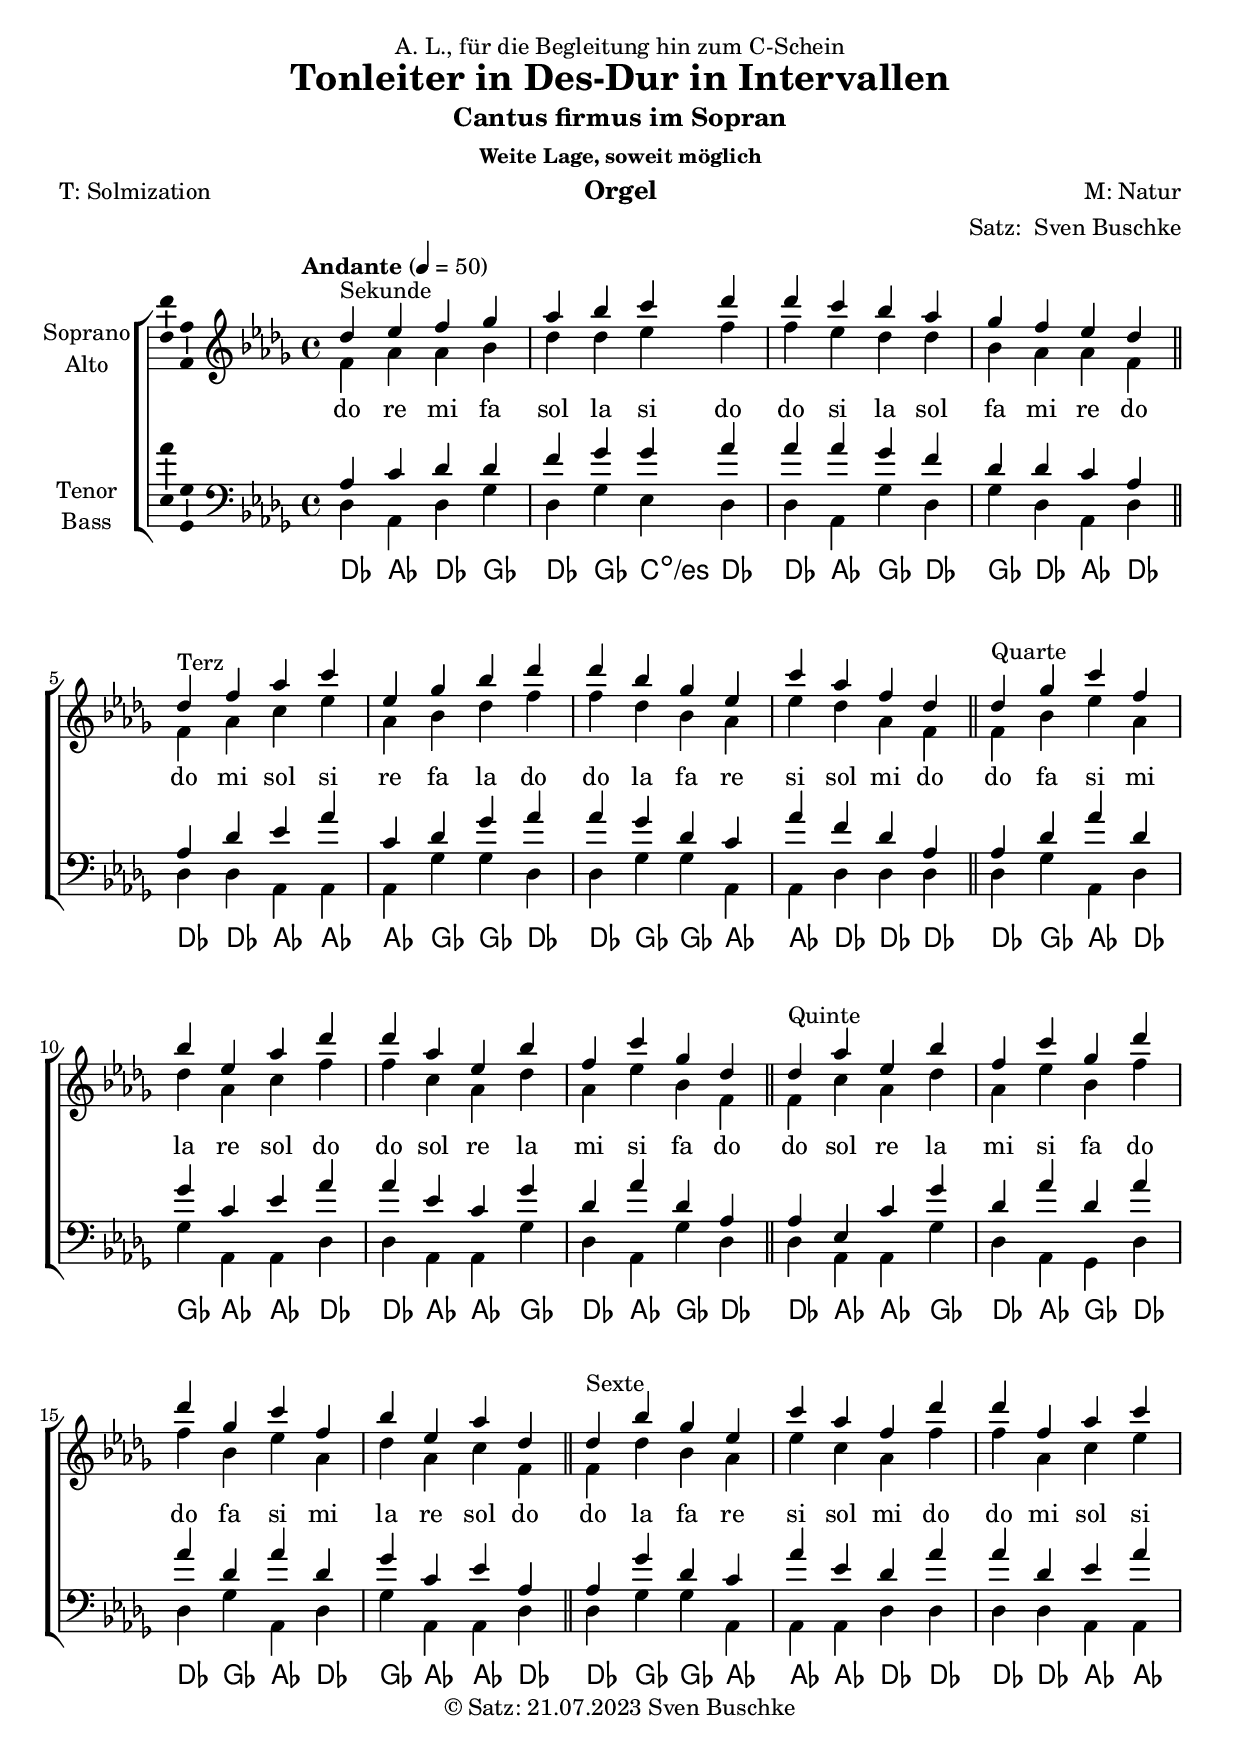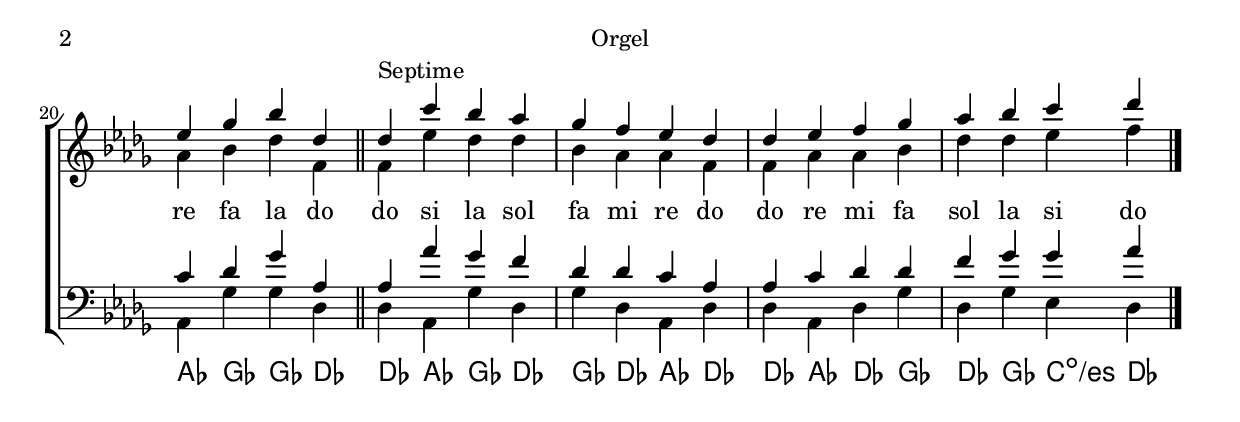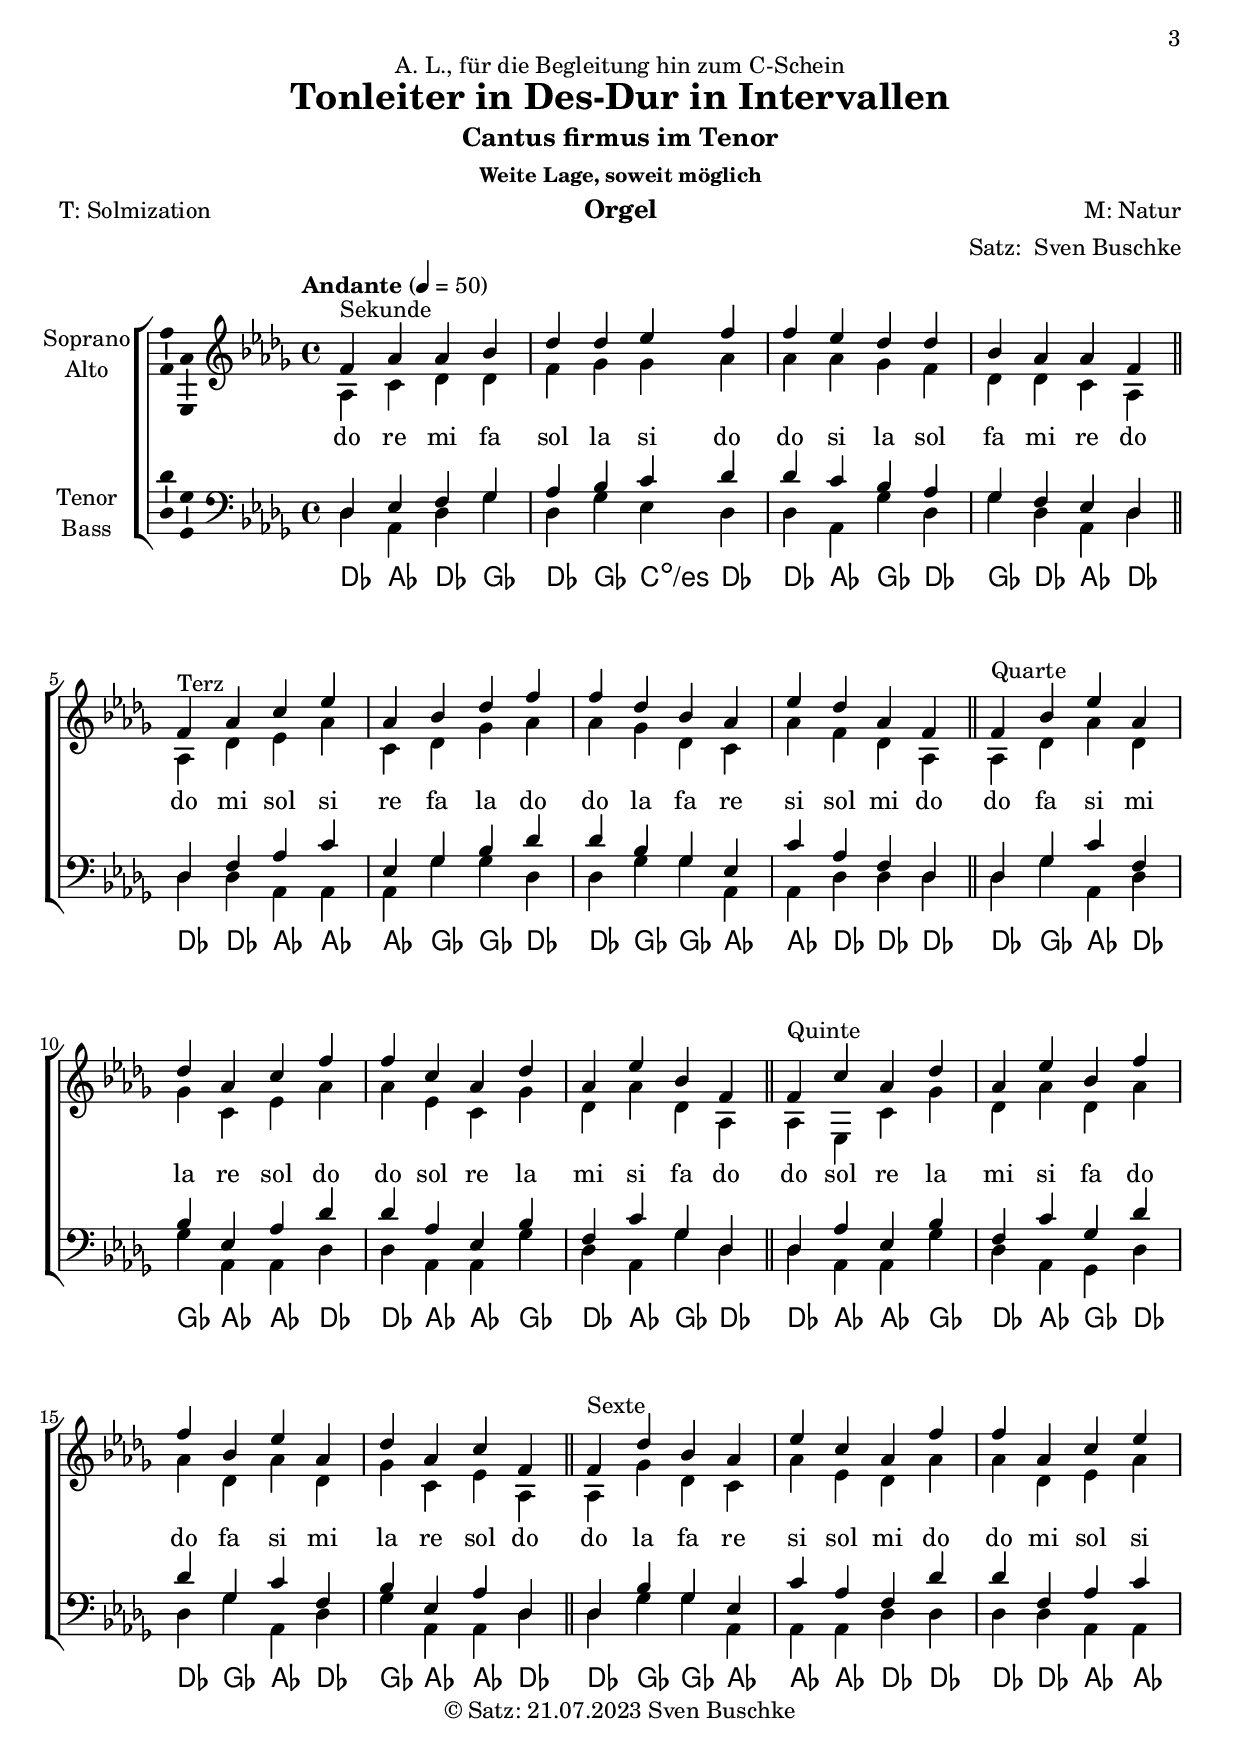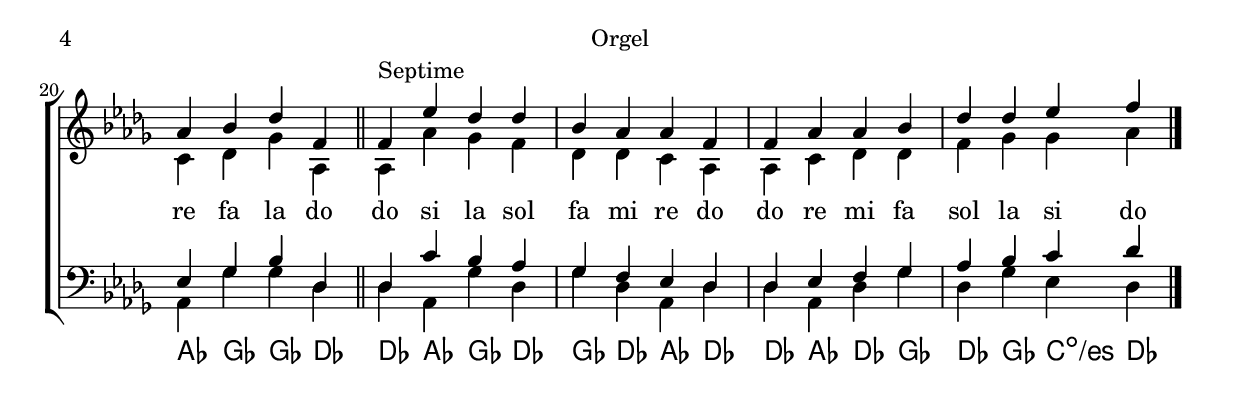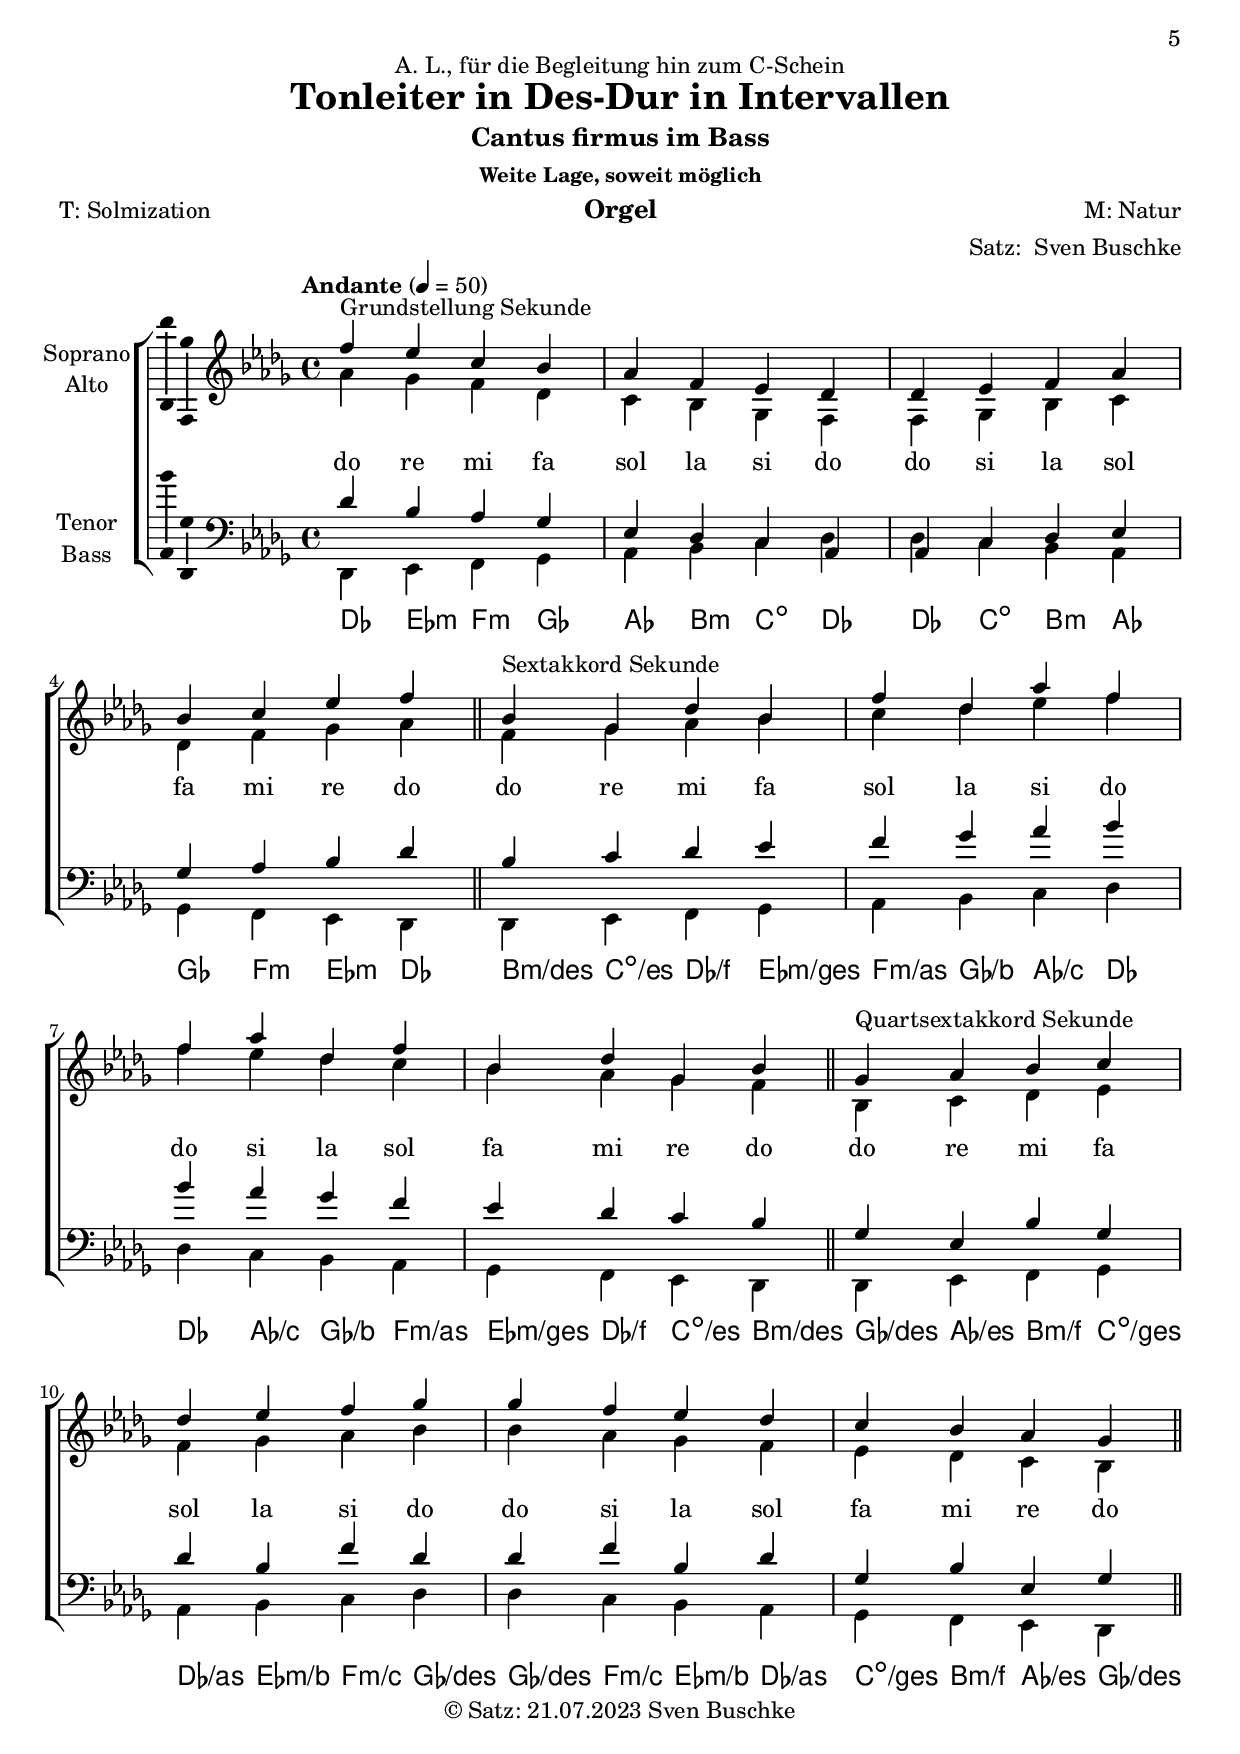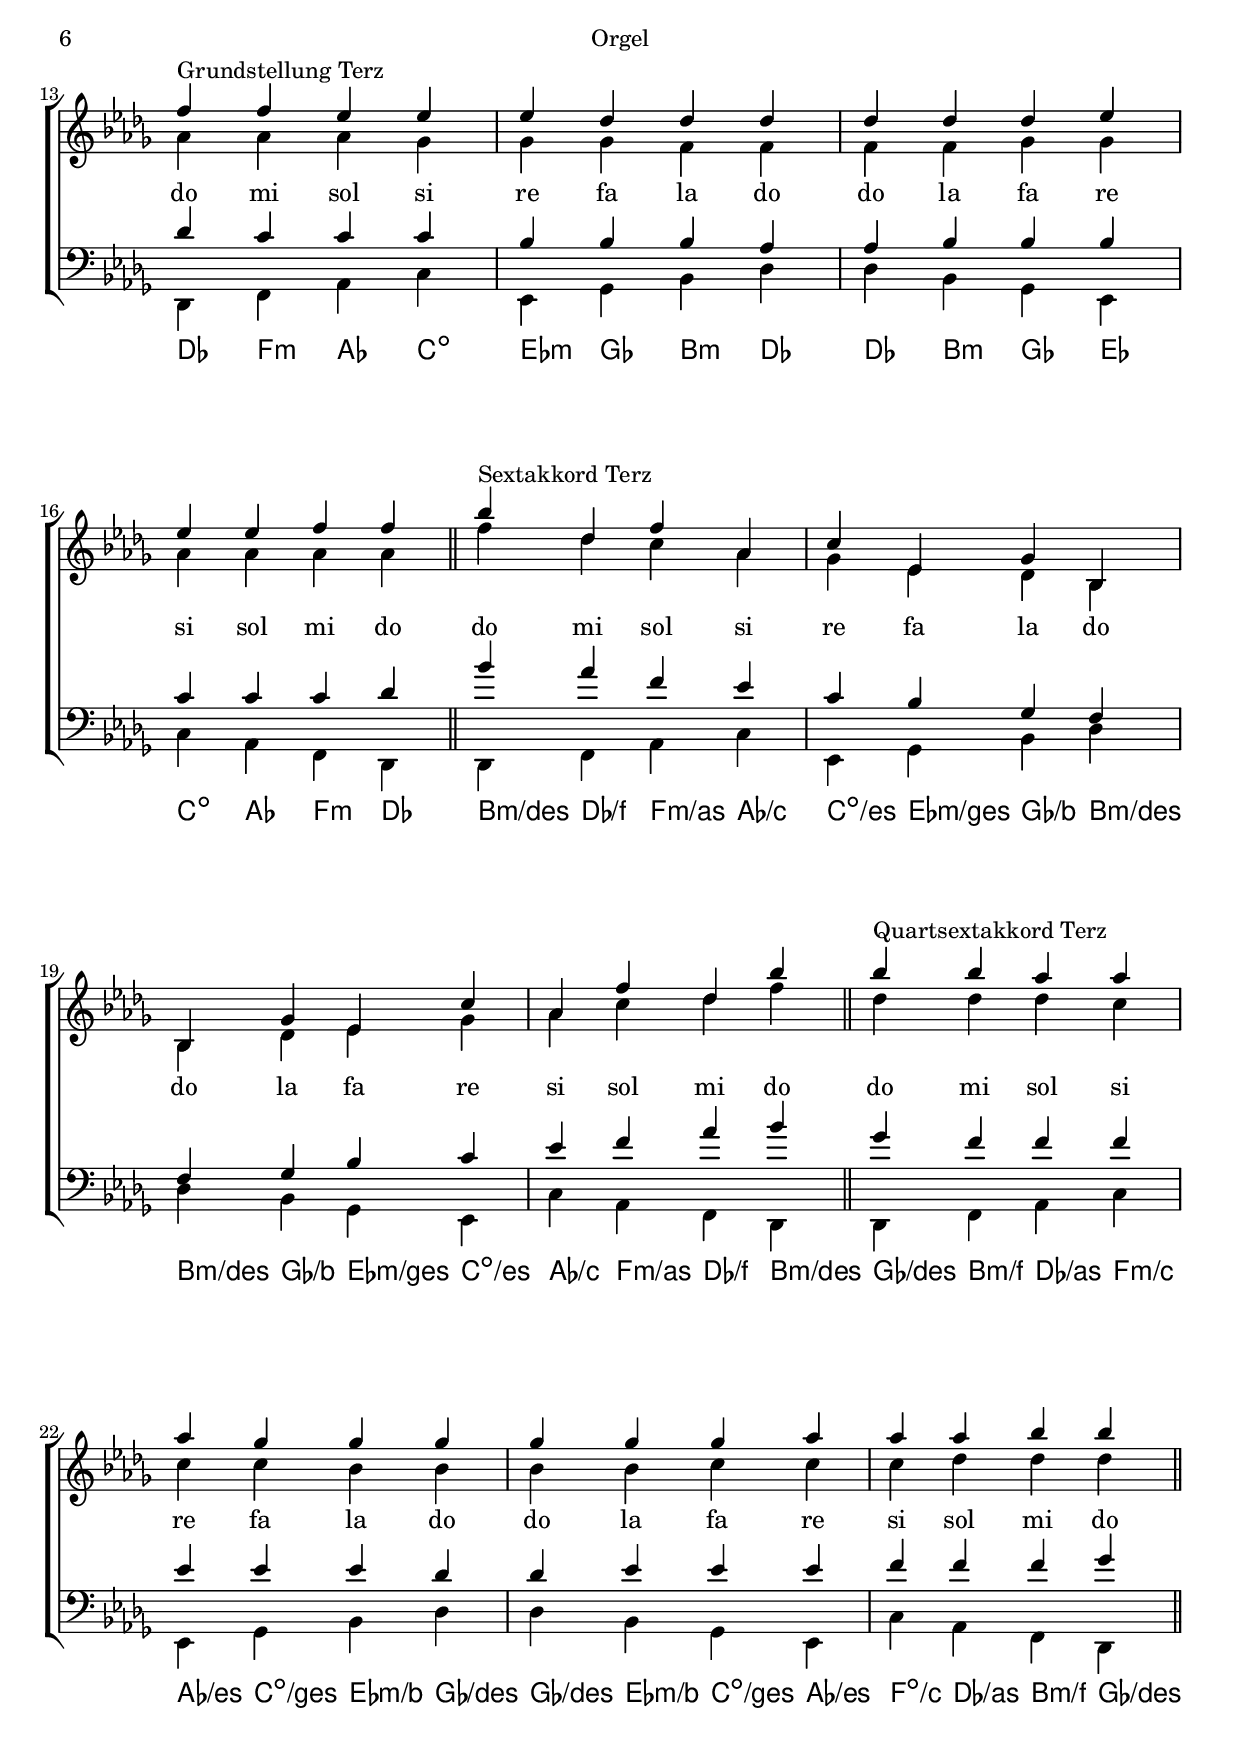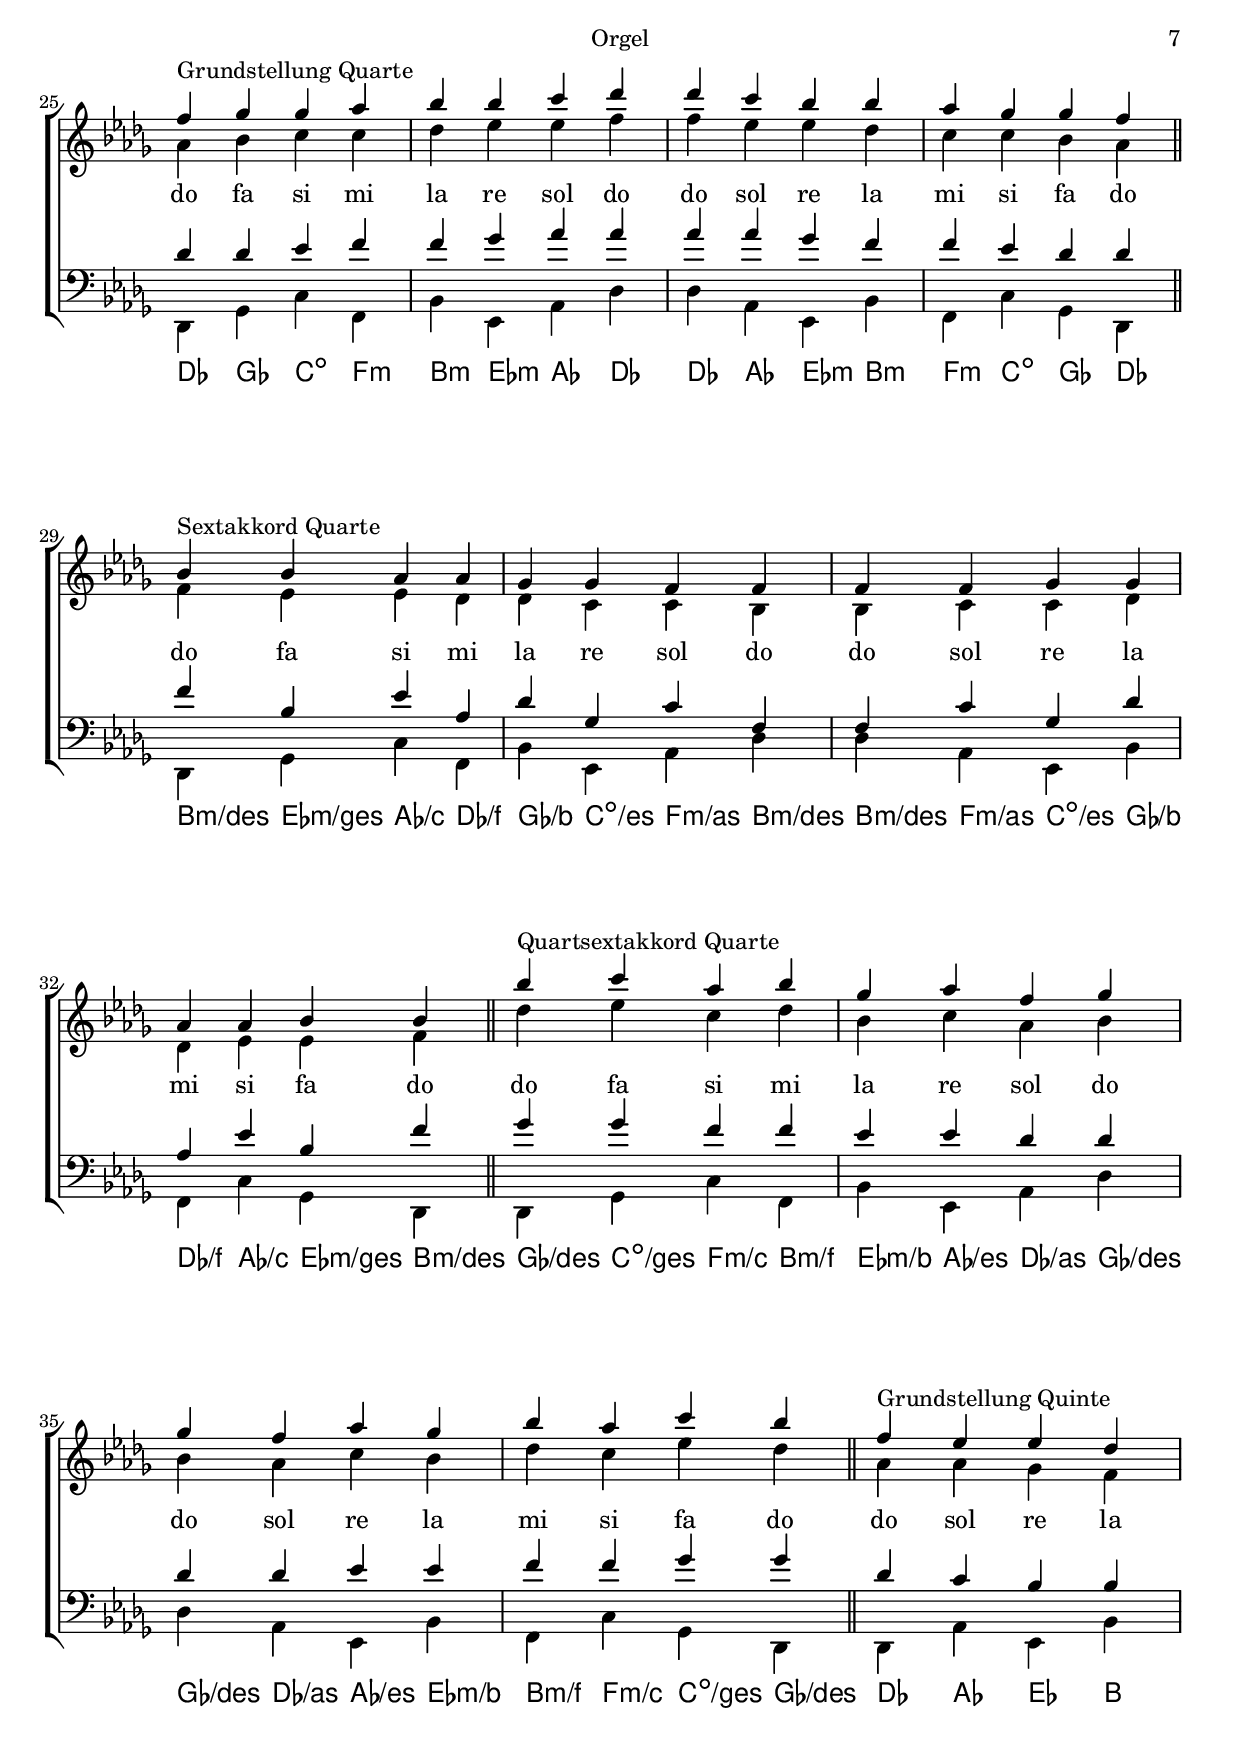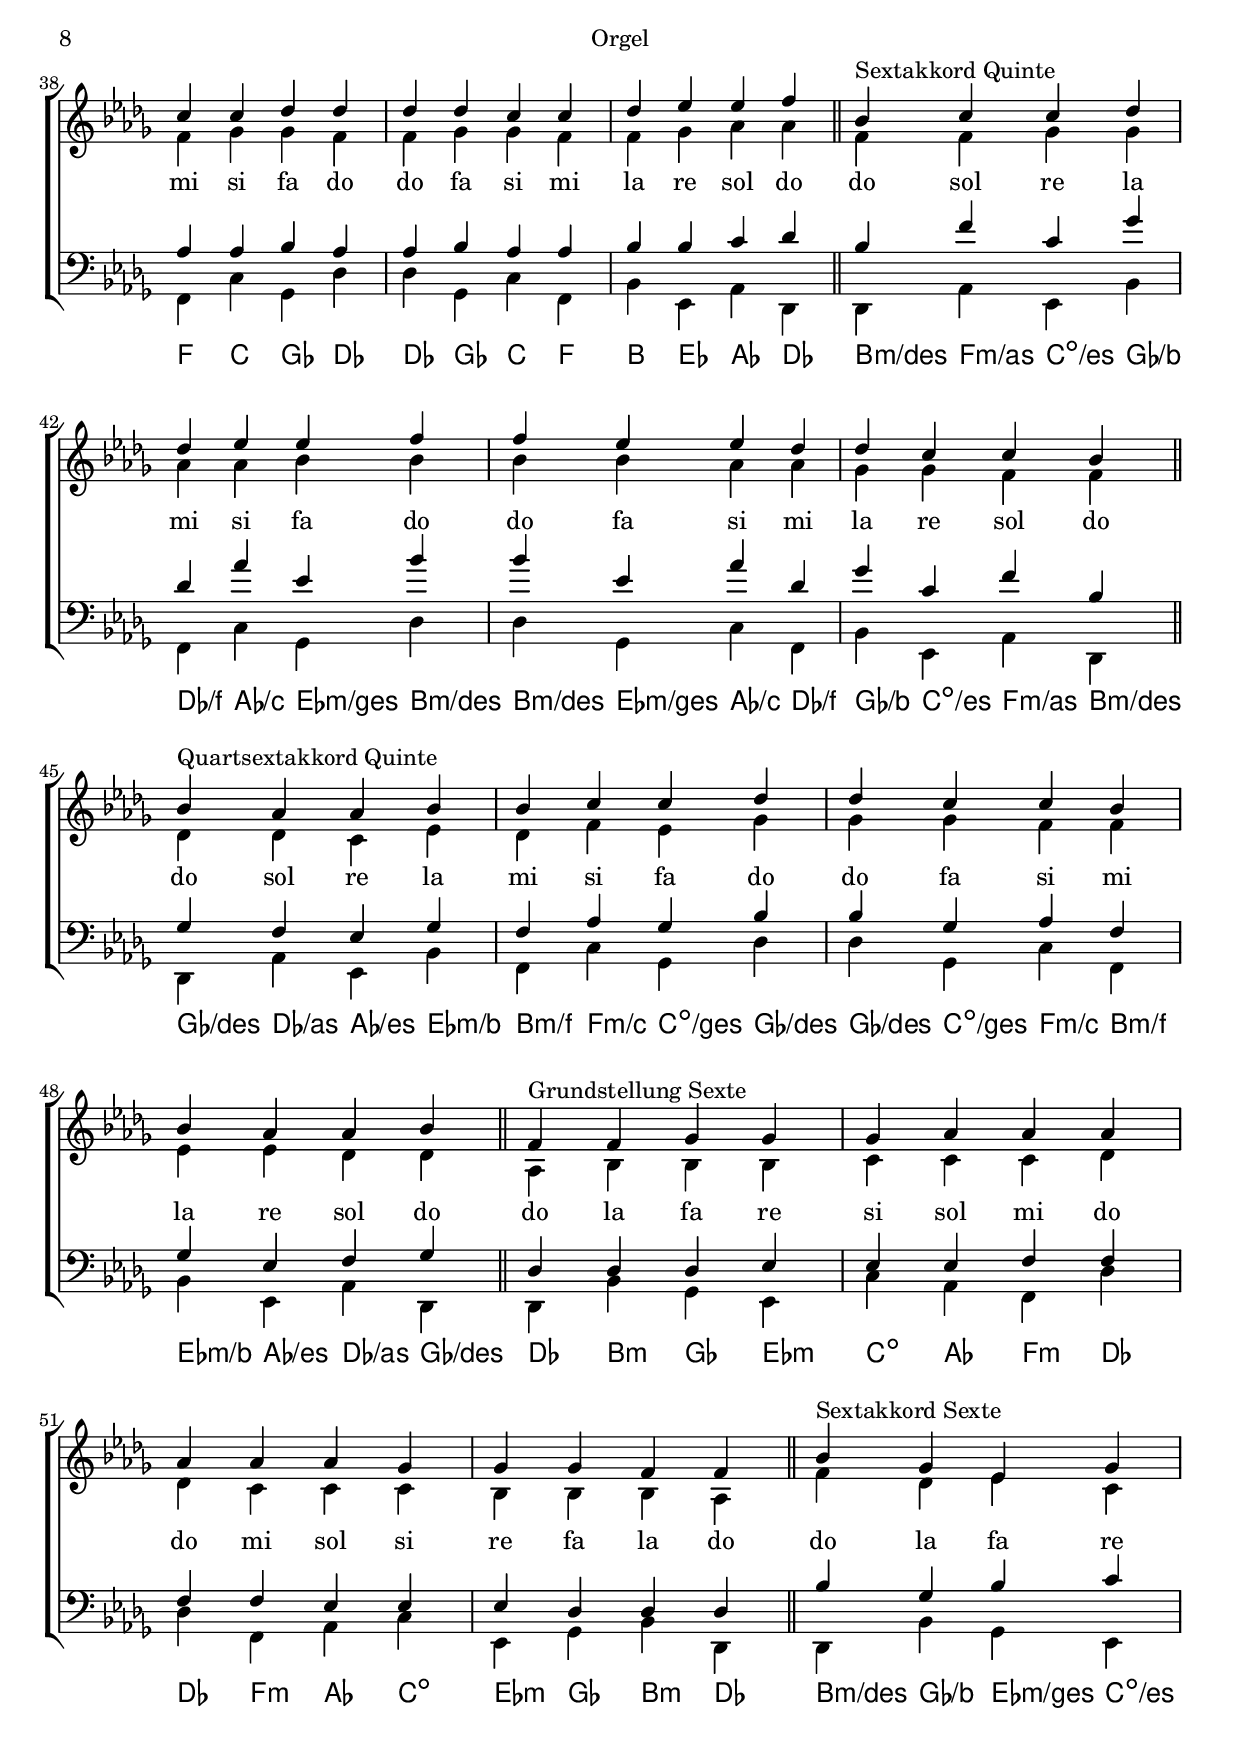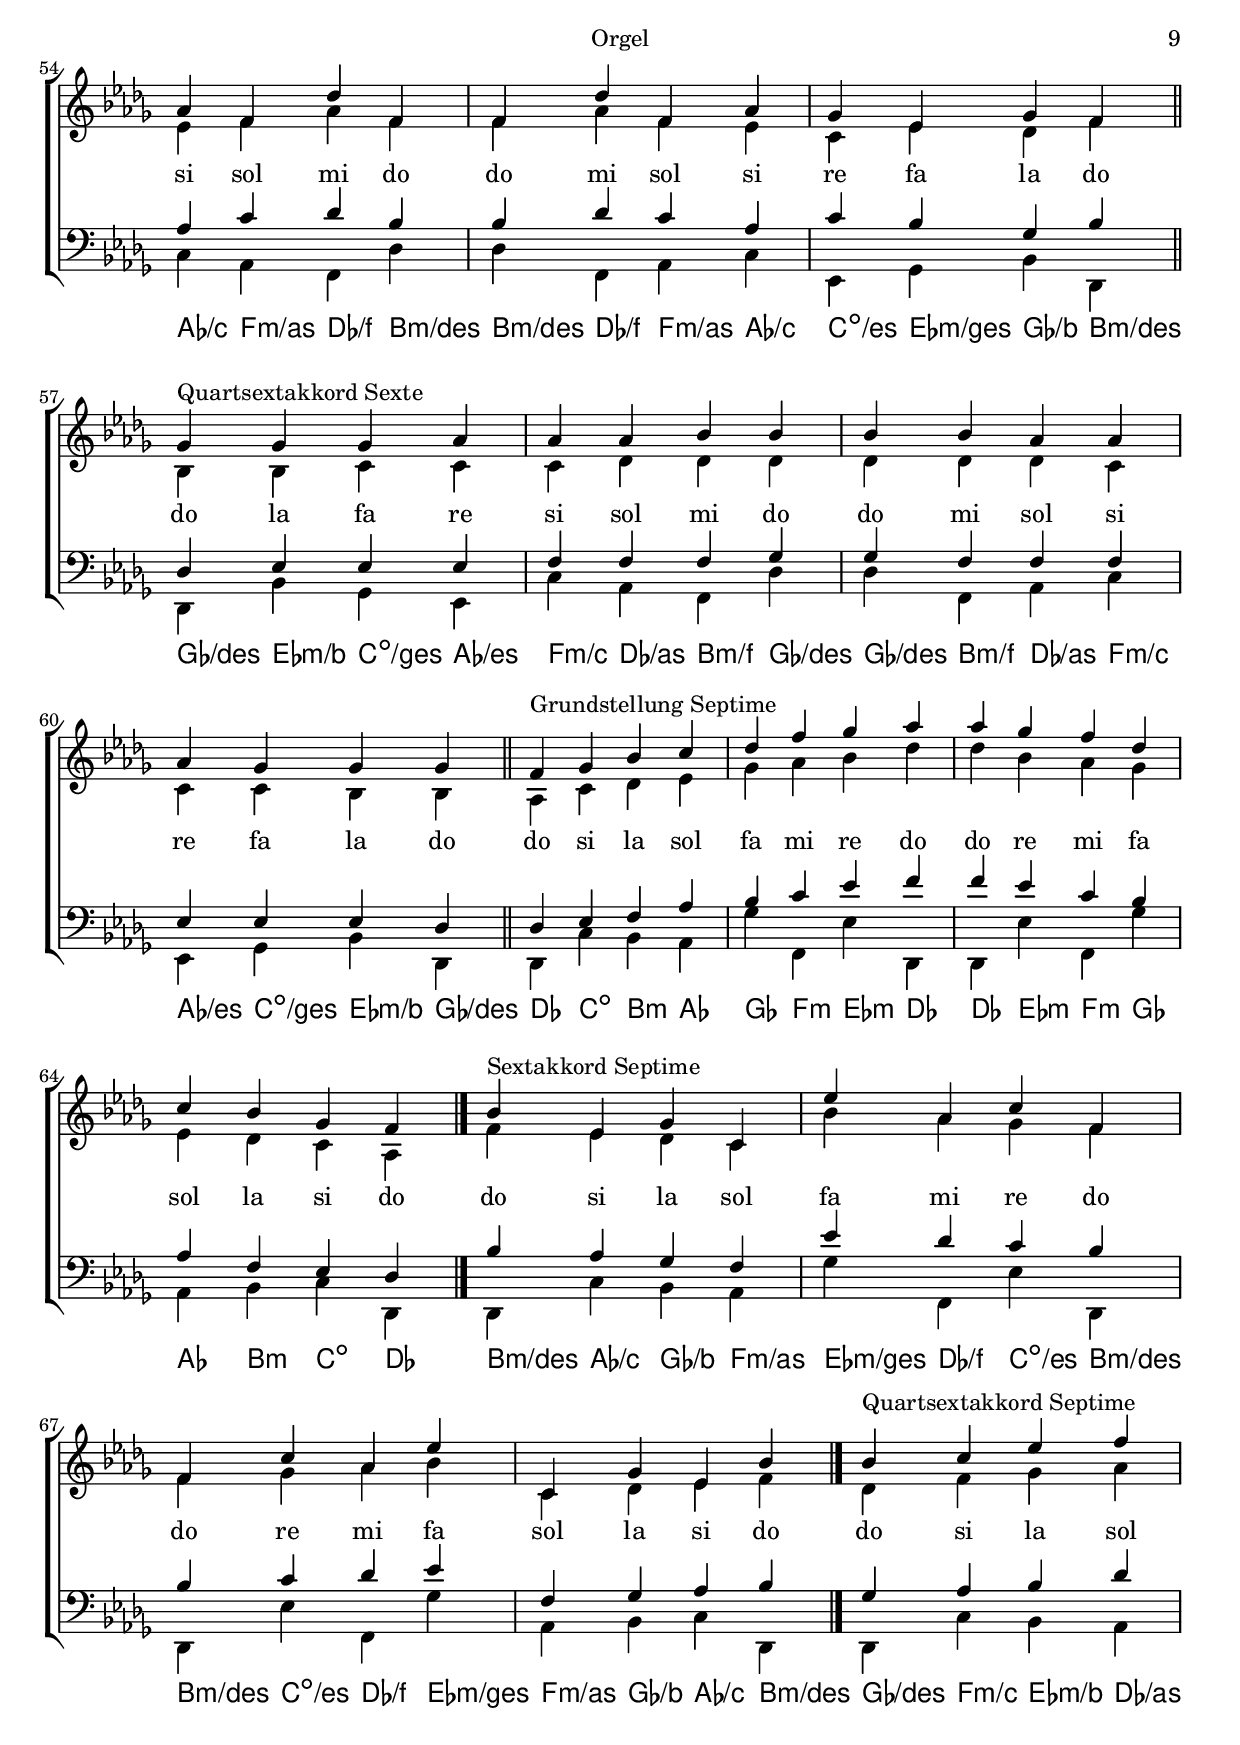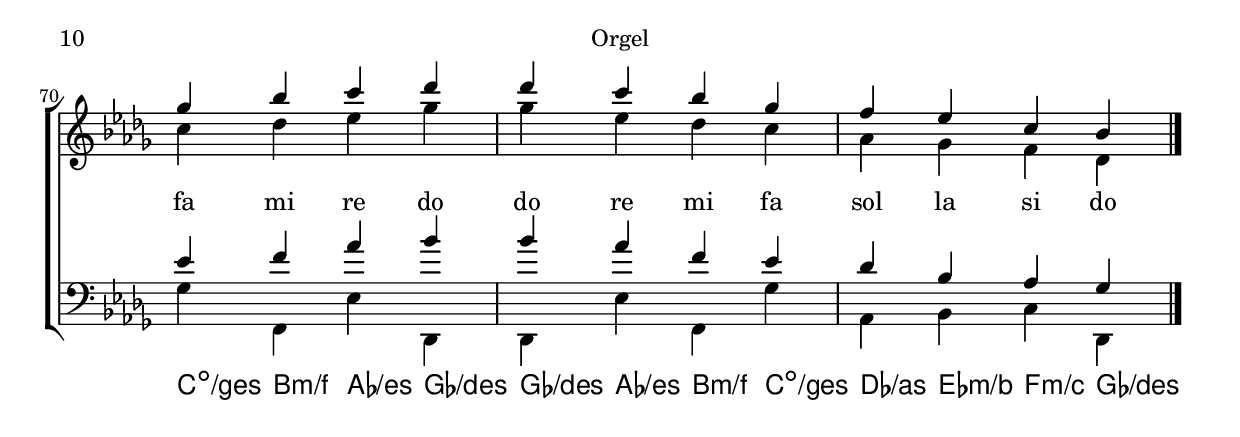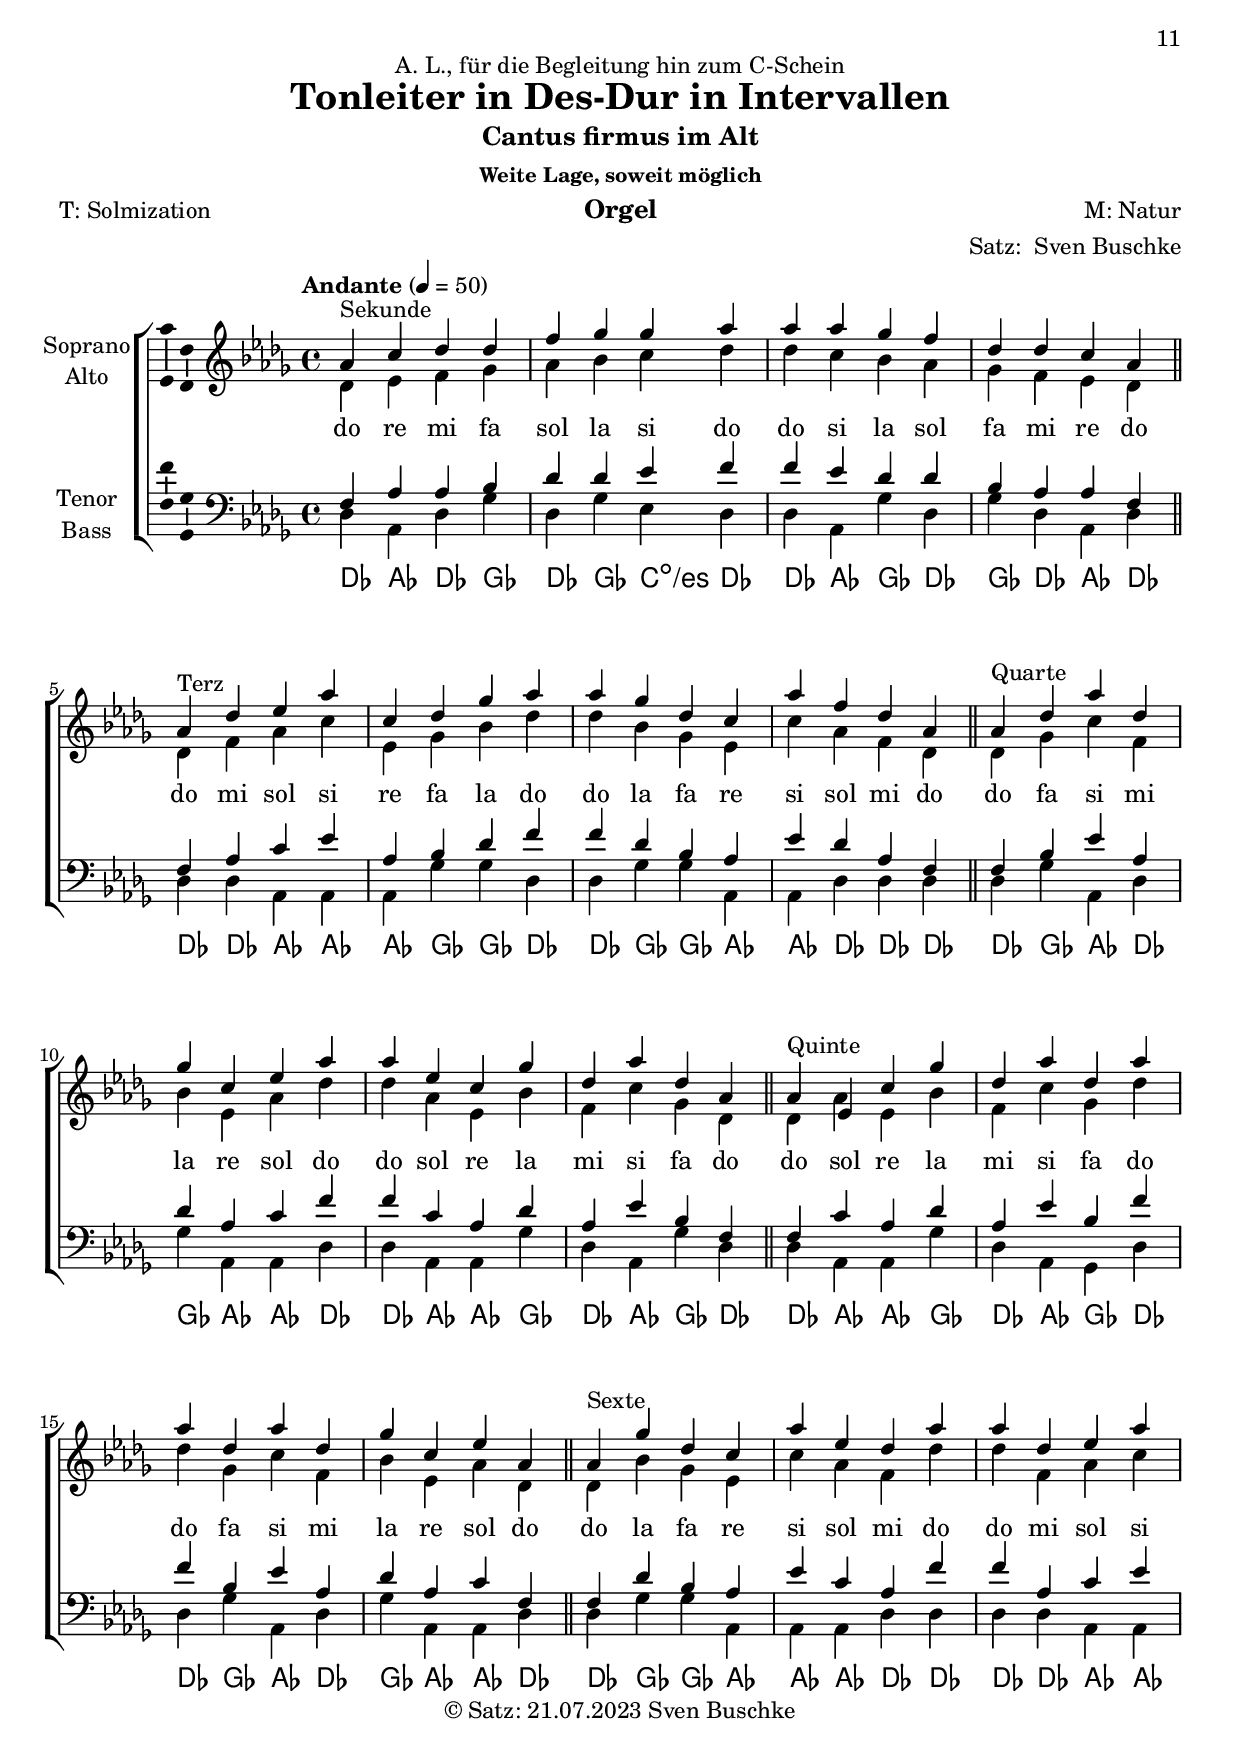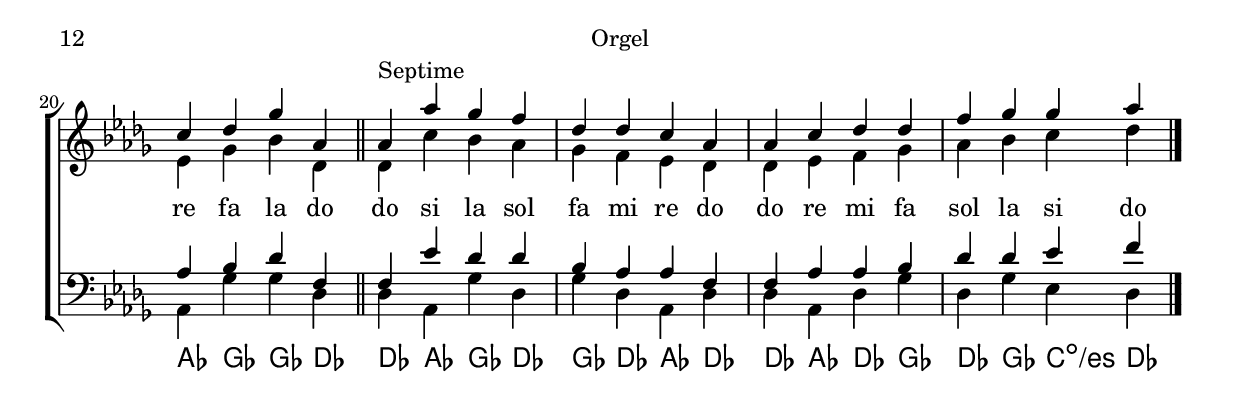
\version "2.24.1"
\language "english"

\include "predefined-guitar-fretboards.ly"

\header {
  dedication = "A. L., für die Begleitung hin zum C-Schein"
  title = "Tonleiter in Des-Dur in Intervallen"
  subsubtitle = "Weite Lage, soweit möglich"
  instrument = "Orgel"
  composer = "M: Natur"
  arranger = \markup { "Satz: " \with-url #"https://buschke.com" "Sven Buschke" }
  poet = "T: Solmization"
  meter = ""
  piece = ""
  opus = ""
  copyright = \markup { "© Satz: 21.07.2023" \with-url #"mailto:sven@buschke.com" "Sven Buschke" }
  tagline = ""
}

global = {
  \key df \major
  \time 4/4
  \tempo "Andante" 4=50
}

scoreASoprano = \relative c'' {
  \global
  % Music follows here.
  df4^"Sekunde" ef f gf af bf c df df c bf af gf f ef df
  \bar "||"
  df^"Terz" f af c ef, gf bf df df bf gf ef c' af f df
  \bar "||"
  df^"Quarte" gf c f, bf ef, af df df af ef bf' f c' gf df
  \bar "||"
  df^"Quinte" af' ef bf' f c' gf df' df gf, c f, bf ef, af df,
  \bar "||"
  df^"Sexte" bf' gf ef c' af f df' df f, af c ef, gf bf df,
  \bar "||"
  df^"Septime" c' bf af gf f ef df df ef f gf af bf c df
  \bar "|."
}

scoreAAlto = \relative c' {
  \global
  % Music follows here.
  f af af bf df df ef f
  f ef df df bf af af f
  f af c ef af, bf df f
  f df bf af ef' df af f
  f bf ef af, df af c f
  f c af df af ef' bf f
  f c' af df af ef' bf f'
  f bf, ef af, df af c f,
  f df' bf af ef' c af f'
  f af, c ef af, bf df f,
  f ef' df df bf af af f
  f af af bf df df ef f
}

scoreATenor = \relative c' {
  \global
  % Music follows here.
  af c df df f gf gf af
  af af gf f df df c af
  af df ef af c, df gf af
  af gf df c af' f df af
  af df af' df, gf c, ef af
  af ef c gf' df af' df, af
  af ef c' gf' df af' df, af'
  af df, af' df, gf c, ef af,
  af gf' df c af' ef df af'
  af df, ef af c, df gf af,
  af af' gf f df df c af
  af c df df f gf gf af
}

scoreABass = \relative c {
  \global
  % Music follows here.
  df af df gf df gf ef df
  df af gf' df gf df af df
  df df af af af gf' gf df
  df gf gf af, af df df df df gf af, df gf af, af df df af af gf' df af gf' df
  df af af gf' df af gf df' df gf af, df gf af, af df
  df gf gf af, af af df df df df af af af gf' gf df df af gf' df gf df af df df af df gf df gf ef df
}

scoreAVerse = \lyricmode {
  % Lyrics follow here.
  do re mi fa sol la si do | do si la sol fa mi re do
  do mi sol si re fa la do | do la fa re si sol mi do
  do fa si mi la re sol do | do sol re la mi si fa do
  do sol re la mi si fa do | do fa si mi la re sol do
  do la fa re si sol mi do | do mi sol si re fa la do
  do si la sol fa mi re do | do re mi fa sol la si do
}

scoreAChordNames = \chordmode {
  \global
  \germanChords
  % Chords follow here.
  df af df gf df gf c:dim/ef df
  df af gf df gf df af df
  df df af af af gf gf df
  df gf gf af af df df df
  df gf af df gf af af df df af af gf df af gf df
  df af af gf df af gf df df gf af df gf af af df
  df gf gf af af af df df df df af af af gf gf df
  df af gf df gf df af df df af df gf df gf c:dim/ef df
}

scoreAFigBass = \figuremode {
  \global
  % Figures follow here.
}

scoreAChoirPart = \new ChoirStaff <<
  \new Staff \with {
    midiInstrument = "choir aahs"
    instrumentName = \markup \center-column { "Soprano" "Alto" }
  } <<
    \new Voice = "soprano" \with {
      \consists "Ambitus_engraver"
    } { \voiceOne \scoreASoprano }
    \new Voice = "alto" \with {
      \consists "Ambitus_engraver"
      \override Ambitus #'X-offset = #2.0
    } { \voiceTwo \scoreAAlto }
  >>
  \new Lyrics \with {
    \override VerticalAxisGroup #'staff-affinity = #CENTER
  } \lyricsto "soprano" \scoreAVerse
  \new Staff \with {
    midiInstrument = "choir aahs"
    instrumentName = \markup \center-column { "Tenor" "Bass" }
  } <<
    \clef bass
    \new Voice = "tenor" \with {
      \consists "Ambitus_engraver"
    } { \voiceOne \scoreATenor }
    \new Voice = "bass" \with {
      \consists "Ambitus_engraver"
      \override Ambitus #'X-offset = #2.0
    } { \voiceTwo \scoreABass }
  >>
>>

scoreAChordsPart = <<
  \new ChordNames \scoreAChordNames
%   \scoreAChordNames
%   \new FretBoards \scoreAChordNames
>>

scoreABassFiguresPart = \new FiguredBass \with {
  useBassFigureExtenders = ##t
} \scoreAFigBass

\bookpart {
  \header {
      subtitle = "Cantus firmus im Sopran"
  }
  \score {
    <<
      \scoreAChoirPart
      \scoreAChordsPart
      \scoreABassFiguresPart
    >>
    \layout { }
    \midi {
      \tempo 4=100
    }
  }
}

scoreBSoprano = \relative c' {
  \global
  % Music follows here.
  f^"Sekunde" af af bf df df ef f f ef df df bf af af f
  f^"Terz" af c ef af, bf df f f df bf af ef' df af f
  f^"Quarte" bf ef af, df af c f f c af df af ef' bf f
  f^"Quinte" c' af df af ef' bf f' f bf, ef af, df af c f,
  f^"Sexte" df' bf af ef' c af f' f af, c ef af, bf df f,
  f^"Septime" ef' df df bf af af f f af af bf df df ef f
}

scoreBAlto = \relative c' {
  \global
  % Music follows here.
  af c df df f gf gf af
  af af gf f df df c af
  af df ef af c, df gf af
  af gf df c af' f df af
  af df af' df, gf c, ef af
  af ef c gf' df af' df, af
  af ef c' gf' df af' df, af'
  af df, af' df, gf c, ef af,
  af gf' df c af' ef df af'
  af df, ef af c, df gf af,
  af af' gf f df df c af
  af c df df f gf gf af
}

scoreBTenor = \relative c {
  \global
  % Music follows here.
  df4 ef f gf af bf c df df c bf af gf f ef df
  \bar "||"
  df f af c ef, gf bf df df bf gf ef c' af f df
  \bar "||"
  df gf c f, bf ef, af df df af ef bf' f c' gf df
  \bar "||"
  df af' ef bf' f c' gf df' df gf, c f, bf ef, af df,
  \bar "||"
  df bf' gf ef c' af f df' df f, af c ef, gf bf df,
  \bar "||"
  df c' bf af gf f ef df df ef f gf af bf c df
  \bar "|."
}

scoreBBass = \relative c {
  \global
  % Music follows here.
  df af df gf df gf ef df
  df af gf' df gf df af df
  df df af af af gf' gf df
  df gf gf af, af df df df df gf af, df gf af, af df df af af gf' df af gf' df
  df af af gf' df af gf df' df gf af, df gf af, af df
  df gf gf af, af af df df df df af af af gf' gf df df af gf' df gf df af df df af df gf df gf ef df
}

scoreBVerse = \lyricmode {
  % Lyrics follow here.
  do re mi fa sol la si do | do si la sol fa mi re do
  do mi sol si re fa la do | do la fa re si sol mi do
  do fa si mi la re sol do | do sol re la mi si fa do
  do sol re la mi si fa do | do fa si mi la re sol do
  do la fa re si sol mi do | do mi sol si re fa la do
  do si la sol fa mi re do | do re mi fa sol la si do
}

scoreBChordNames = \chordmode {
  \global
  \germanChords
  % Chords follow here.
  df af df gf df gf c:dim/ef df
  df af gf df gf df af df
  df df af af af gf gf df
  df gf gf af af df df df
  df gf af df gf af af df df af af gf df af gf df
  df af af gf df af gf df df gf af df gf af af df
  df gf gf af af af df df df df af af af gf gf df
  df af gf df gf df af df df af df gf df gf c:dim/ef df
}

scoreBFigBass = \figuremode {
  \global
  % Figures follow here.
}

scoreBChoirPart = \new ChoirStaff <<
  \new Staff \with {
    midiInstrument = "choir aahs"
    instrumentName = \markup \center-column { "Soprano" "Alto" }
  } <<
    \new Voice = "soprano" \with {
      \consists "Ambitus_engraver"
    } { \voiceOne \scoreBSoprano }
    \new Voice = "alto" \with {
      \consists "Ambitus_engraver"
      \override Ambitus #'X-offset = #2.0
    } { \voiceTwo \scoreBAlto }
  >>
  \new Lyrics \with {
    \override VerticalAxisGroup #'staff-affinity = #CENTER
  } \lyricsto "soprano" \scoreBVerse
  \new Staff \with {
    midiInstrument = "choir aahs"
    instrumentName = \markup \center-column { "Tenor" "Bass" }
  } <<
    \clef bass
    \new Voice = "tenor" \with {
      \consists "Ambitus_engraver"
    } { \voiceOne \scoreBTenor }
    \new Voice = "bass" \with {
      \consists "Ambitus_engraver"
      \override Ambitus #'X-offset = #2.0
    } { \voiceTwo \scoreBBass }
  >>
>>

scoreBChordsPart = <<
  \new ChordNames \scoreBChordNames
%   \scoreBChordNames
%   \new FretBoards \scoreBChordNames
>>

scoreBBassFiguresPart = \new FiguredBass \with {
  useBassFigureExtenders = ##t
} \scoreBFigBass

\bookpart {
  \header {
      subtitle = "Cantus firmus im Tenor"
  }
  \score {
    <<
      \scoreBChoirPart
      \scoreBChordsPart
      \scoreBBassFiguresPart
    >>
    \layout { }
    \midi {
      \tempo 4=100
    }
  }
}

scoreCSoprano = \relative c'' {
  \global
  % Music follows here.
  % Sekundintervall
  % Grundstellung
  f^"Grundstellung Sekunde" ef c bf af f ef df df ef f af bf c ef f
  % Sextakkord
  bf,^"Sextakkord Sekunde" gf df' bf f' df af' f f af df, f bf, df gf, bf
  % Quartsextakkord
  gf^"Quartsextakkord Sekunde" af bf c df ef f gf gf f ef df c bf af gf
  % Terzintervall
  % Grundstellung
  f'^"Grundstellung Terz" f ef ef ef df df df df df df ef ef ef f f
  % Sextakkord
  bf^"Sextakkord Terz" df, f af, c ef, gf bf, bf gf' ef c' af f' df bf'
  % Quartsextakkord
  bf^"Quartsextakkord Terz" bf af af af gf gf gf gf gf gf af af af bf bf
  % Quartintervall
  % Grundstellung
  f^"Grundstellung Quarte" gf gf af bf bf c df df c bf bf af gf gf f
  % Sextakkord
  bf,^"Sextakkord Quarte" bf af af gf gf f f f f gf gf af af bf bf
  bf'^"Quartsextakkord Quarte" c af bf gf af f gf gf f af gf bf af c bf
  % Quintintervall
  % Grundstellung
  f^"Grundstellung Quinte" ef ef df c c df df df df c c df ef ef f
  % Sextakkord
  bf,^"Sextakkord Quinte" c c df df ef ef f f ef ef df df c c bf
  bf^"Quartsextakkord Quinte" af af bf bf c c df df c c bf bf af af bf
  % Sextintervall
  % Grundstellung
  f^"Grundstellung Sexte" f gf gf gf af af af af af af gf gf gf f f
  % Sextakkord
  bf^"Sextakkord Sexte" gf ef gf af f df' f, f df' f, af gf ef gf f
  gf^"Quartsextakkord Sexte" gf gf af af af bf bf bf bf af af af gf gf gf
  % Septimintervall
  % Grundstellung
  f^"Grundstellung Septime" gf bf c df f gf af af gf f df c bf gf f
  % Sextakkord
  bf^"Sextakkord Septime" ef, gf c, ef' af, c f, f c' af ef' c, gf' ef bf'
  bf^"Quartsextakkord Septime" c ef f gf bf c df df c bf gf f ef c bf
}

scoreCAlto = \relative c'' {
  \global
  % Music follows here.
  % Sekundintervall
  % Grundstellung
  af gf f df c bf gf f f gf bf c df f gf af
  % Sextakkord
  f gf af bf c df ef f f ef df c bf af gf f
  % Quartsextakkord
  bf, c df ef f gf af bf bf af gf f ef df c bf
  % Terzintervall
  % Grundstellung
  af' af af gf gf gf f f f f gf gf af af af af
  % Sextakkord
  f' df c af gf ef df bf bf df ef gf af c df f
  % Quartsextakkord
  df df df c c c bf bf bf bf c c c df df df
  % Quartintervall
  % Grundstellung
  af bf c c df ef ef f f ef ef df c c bf af
  % Sextakkord
  f ef ef df df c c bf bf c c df df ef ef f
  % Quartsextakkord
  df' ef c df bf c af bf bf af c bf df c ef df
  % Quintintervall
  % Grundstellung
  af af gf f f gf gf f f gf gf f f gf af af 
  % Sextakkord
  f f gf gf af af bf bf bf bf af af gf gf f f
  % Quartsextakkord
  df df c ef df f ef gf gf gf f f ef ef df df
  % Sextintervall
  % Grundstellung
  af bf bf bf c c c df df c c c bf bf bf af
  % Sextakkord
  f' df ef c ef f af f f af f ef c ef df f
  % Quartsextakkord
  bf, bf c c c df df df df df df c c c bf bf 
  % Septimintervall
  % Grundstellung
  af c df ef gf af bf df df bf af gf ef df c af
  % Sextakkord
  f' ef df c bf' af gf f f gf af bf c, df ef f
  % Quartsextakkord
  df f gf af c df ef gf gf ef df c af gf f df 
}

scoreCTenor = \relative c' {
  \global
  % Music follows here.
  % Sekundintervall
  % Grundstellung
  df bf af gf ef df c af af c df ef gf af bf df
  % Sextakkord
  bf c df ef f gf af bf bf af gf f ef df c bf
  % Quartsextakkord
  gf ef bf' gf df' bf f' df df f bf, df gf, bf ef, gf
  % Terzintervall
  % Grundstellung
  df' c c c bf bf bf af af bf bf bf c c c df
  % Sextakkord
  bf' af f ef c bf gf f f gf bf c ef f af bf
  % Quartsextakkord
  gf f f f ef ef ef df df ef ef ef f f f gf
  % Quartintervall
  % Grundstellung
  df df ef f f gf af af af af gf f f ef df df
  % Sextakkord
  f bf, ef af, df gf, c f, f c' gf df' af ef' bf f'
  % Quartsextakkord
  gf gf f f ef ef df df df df ef ef f f gf gf 
  % Qutintintervall
  % Grundstellung
  df c bf bf af af bf af af bf af af bf bf c df
  % Sextakkord
  bf f' c gf' df af' ef bf' bf ef, af df, gf c, f bf,
  % Quartsextakkord
  gf f ef gf  f af gf bf bf gf af f gf ef f gf
  % Sextintervall
  % Grundstellung
  df df df ef ef ef f f f f ef ef ef df df df
  % Sextakkord
  bf' gf bf c af c df bf bf df c af c bf gf bf  
  % Quartsextakkord
  df, ef ef ef f f f gf gf f f f ef ef ef df
  % Septimintervall
  % Grundstellung
  df ef f af bf c ef f f ef c bf af f ef df 
  % Sextakkord
  bf' af gf f ef' df c bf bf c df ef f, gf af bf
  % Quartsextakkord
  gf af bf df ef f af bf bf af f ef df bf af gf
}

scoreCBass = \relative c, {
  \global
  % Music follows here.
  % Sekundintervall
  % Grundstellung
  df4 ef f gf af bf c df df c bf af gf f ef df
  \bar "||"
  % Sextakkord
  df4 ef f gf af bf c df df c bf af gf f ef df
  \bar "||"
  % Quartsextakkord
  df4 ef f gf af bf c df df c bf af gf f ef df
  \bar "||"
  % Terzintervall
  % Grundstellung
  df f af c ef, gf bf df df bf gf ef c' af f df
  \bar "||"
  % Sextakkord
  df f af c ef, gf bf df df bf gf ef c' af f df
  \bar "||"
  % Quartsextakkord
  df f af c ef, gf bf df df bf gf ef c' af f df
  \bar "||"
  % Quartintervall
  % Grundstellung
  df gf c f, bf ef, af df df af ef bf' f c' gf df
  \bar "||"
  % Sextakkord
  df gf c f, bf ef, af df df af ef bf' f c' gf df
  \bar "||"
  % Quartsextakkord
  df gf c f, bf ef, af df df af ef bf' f c' gf df
  \bar "||"
  % Quintintervall
  % Grundstellung
  df af' ef bf' f c' gf df' df gf, c f, bf ef, af df,
  \bar "||"
  % Sextakkord
  df af' ef bf' f c' gf df' df gf, c f, bf ef, af df,
  \bar "||"
  % Quartsextakkord
  df af' ef bf' f c' gf df' df gf, c f, bf ef, af df,
  \bar "||"
  % Sextintervall
  % Grundstellung
  df bf' gf ef c' af f df' df f, af c ef, gf bf df,
  \bar "||"
  % Sextakkord
  df bf' gf ef c' af f df' df f, af c ef, gf bf df,
  \bar "||"
  % Quartsextakkord
  df bf' gf ef c' af f df' df f, af c ef, gf bf df,
  \bar "||"
  % Septimintervall
  % Grundstellung
  df c' bf af gf' f, ef' df, df ef' f, gf' af, bf c df,
  \bar "|."
  % Sextakkord
  df c' bf af gf' f, ef' df, df ef' f, gf' af, bf c df,
  \bar "|."
  % Quartsextakkord
  df c' bf af gf' f, ef' df, df ef' f, gf' af, bf c df,
  \bar "|."
}

scoreCVerse = \lyricmode {
  % Lyrics follow here.
  % Sekundintervall
  % Grundstellung
  do re mi fa sol la si do | do si la sol fa mi re do
  % Sextakkord
  do re mi fa sol la si do | do si la sol fa mi re do
  % Quartsextakkord
  do re mi fa sol la si do | do si la sol fa mi re do
  % Terzintervall
  % Grundstellung
  do mi sol si re fa la do | do la fa re si sol mi do
  % Sextakkord
  do mi sol si re fa la do | do la fa re si sol mi do
  % Quartsextakkord
  do mi sol si re fa la do | do la fa re si sol mi do
  % Quartintervall
  % Grundstellung
  do fa si mi la re sol do | do sol re la mi si fa do
  % Sextintervall
  do fa si mi la re sol do | do sol re la mi si fa do
  % Quartsextakkord
  do fa si mi la re sol do | do sol re la mi si fa do
  % Quintintervall
  % Grundstellung
  do sol re la mi si fa do | do fa si mi la re sol do
  % Sextintervall
  do sol re la mi si fa do | do fa si mi la re sol do
  % Quartsextakkord
  do sol re la mi si fa do | do fa si mi la re sol do
  % Sextintervall
  % Grundstellung
  do la fa re si sol mi do | do mi sol si re fa la do
  % Sextintervall
  do la fa re si sol mi do | do mi sol si re fa la do
  % Quartsextakkord
  do la fa re si sol mi do | do mi sol si re fa la do
  % Septimintervall
  % Grundstellung
  do si la sol fa mi re do | do re mi fa sol la si do
  % Sextintervall
  do si la sol fa mi re do | do re mi fa sol la si do
  % Quartsextakkord
  do si la sol fa mi re do | do re mi fa sol la si do
}

scoreCChordNames = \chordmode {
  \global
  \germanChords
  % Chords follow here.
  % Sekundintervall
  % Grundstellung
  df ef:m f:m gf af bf:m c:dim df df c:dim bf:m af gf f:m ef:m df
  % Sextakkord
  bf:m/df c:dim/ef df/f ef:m/gf f:m/af gf/bf af/c df df af/c gf/bf f:m/af ef:m/gf df/f c:dim/ef bf:m/df
  % Quartsextakkord
  gf/df af/ef bf:m/f c:dim/gf df/af ef:m/bf f:m/c gf/df gf/df f:m/c ef:m/bf df/af c:dim/gf bf:m/f af/ef gf/df
  % Terzintervall
  % Grundstellung
  df f:m af c:dim ef:m gf bf:m df df bf:m gf ef c:dim af f:m df
  % Sextakkord
  bf:m/df df/f f:m/af af/c c:dim/ef ef:m/gf gf/bf bf:m/df bf:m/df gf/bf ef:m/gf c:dim/ef af/c f:m/af df/f bf:m/df
  % Quartsextakkord
  gf/df bf:m/f df/af f:m/c af/ef c:dim/gf ef:m/bf gf/df gf/df ef:m/bf c:dim/gf af/ef f:dim/c df/af bf:m/f gf/df
  % Quartintervall
  % Grundstellung
  df gf c:dim f:m bf:m ef:m af df df af ef:m bf:m f:m c:dim gf df
  % Sextakkord
  bf:m/df ef:m/gf af/c df/f gf/bf c:dim/ef f:m/af bf:m/df bf:m/df f:m/af c:dim/ef gf/bf df/f af/c ef:m/gf bf:m/df
  % Quartsextakkord
  gf/df c:dim/gf f:m/c bf:m/f ef:m/bf af/ef df/af gf/df gf/df df/af af/ef ef:m/bf bf:m/f f:m/c c:dim/gf gf/df
  % Quintintervall
  % Grundstellung
  df af ef bf f c gf df df gf c f bf ef af df
  % Sextakkord
  bf:m/df f:m/af c:dim/ef gf/bf df/f af/c ef:m/gf bf:m/df bf:m/df ef:m/gf af/c df/f gf/bf c:dim/ef f:m/af bf:m/df
  % Quartsextakkord
  gf/df df/af af/ef ef:m/bf bf:m/f f:m/c c:dim/gf gf/df gf/df c:dim/gf f:m/c bf:m/f ef:m/bf af/ef df/af gf/df
  % Sextintervall
  % Grundstellung
  df bf:m gf ef:m c:dim af f:m df df f:m af c:dim ef:m gf bf:m df
  % Sextakkord
  bf:m/df gf/bf ef:m/gf c:dim/ef af/c f:m/af df/f bf:m/df bf:m/df df/f f:m/af af/c c:dim/ef ef:m/gf gf:/bf bf:m/df
  % Quartsextakkord
  gf/df ef:m/bf c:dim/gf af/ef f:m/c df/af bf:m/f gf/df gf/df bf:m/f df/af f:m/c af/ef c:dim/gf ef:m/bf gf/df
  % Septimintervall
  % Grundstellung
  df c:dim bf:m af gf f:m ef:m df df ef:m f:m gf af bf:m c:dim df  
  % Sextakkord
  bf:m/df af/c gf/bf f:m/af ef:m/gf df/f c:dim/ef bf:m/df bf:m/df c:dim/ef df/f ef:m/gf f:m/af gf/bf af/c bf:m/df  
  % Quartsextakkord
  gf/df f:m/c ef:m/bf df/af c:dim/gf bf:m/f af/ef gf/df gf/df af/ef bf:m/f c:dim/gf df/af ef:m/bf f:m/c gf/df  
}

scoreCFigBass = \figuremode {
  \global
  % Figures follow here.
  % Sekundintervall
  % Grundstellung
  % Sextakkord
  % Quartsextakkord
  % weitere Intervalle
}

scoreCChoirPart = \new ChoirStaff <<
  \new Staff \with {
    midiInstrument = "choir aahs"
    instrumentName = \markup \center-column { "Soprano" "Alto" }
  } <<
    \new Voice = "soprano" \with {
      \consists "Ambitus_engraver"
    } { \voiceOne \scoreCSoprano }
    \new Voice = "alto" \with {
      \consists "Ambitus_engraver"
      \override Ambitus #'X-offset = #2.0
    } { \voiceTwo \scoreCAlto }
  >>
  \new Lyrics \with {
    \override VerticalAxisGroup #'staff-affinity = #CENTER
  } \lyricsto "soprano" \scoreCVerse
  \new Staff \with {
    midiInstrument = "choir aahs"
    instrumentName = \markup \center-column { "Tenor" "Bass" }
  } <<
    \clef bass
    \new Voice = "tenor" \with {
      \consists "Ambitus_engraver"
    } { \voiceOne \scoreCTenor }
    \new Voice = "bass" \with {
      \consists "Ambitus_engraver"
      \override Ambitus #'X-offset = #2.0
    } { \voiceTwo \scoreCBass }
  >>
>>

scoreCChordsPart = <<
  \new ChordNames \scoreCChordNames
%   \scoreCChordNames
%   \new FretBoards \scoreCChordNames
>>

scoreCBassFiguresPart = \new FiguredBass \with {
  useBassFigureExtenders = ##t
} \scoreCFigBass

\bookpart {
  \header {
      subtitle = "Cantus firmus im Bass"
  }
  \score {
    <<
      \scoreCChoirPart
      \scoreCChordsPart
      \scoreCBassFiguresPart
    >>
    \layout { }
    \midi {
      \tempo 4=100
    }
  }
}

scoreDSoprano = \relative c'' {
  \global
  % Music follows here.
  af^"Sekunde" c df df f gf gf af af af gf f df df c af
  af^"Terz" df ef af c, df gf af af gf df c af' f df af
  af^"Quarte" df af' df, gf c, ef af af ef c gf' df af' df, af
  af^"Quinte" ef c' gf' df af' df, af' af df, af' df, gf c, ef af,
  af^"Sexte" gf' df c af' ef df af' af df, ef af c, df gf af,
  af^"Septime" af' gf f df df c af af c df df f gf gf af
}

scoreDAlto = \relative c' {
  \global
  % Music follows here.
  df4 ef f gf af bf c df df c bf af gf f ef df
  \bar "||"
  df f af c ef, gf bf df df bf gf ef c' af f df
  \bar "||"
  df gf c f, bf ef, af df df af ef bf' f c' gf df
  \bar "||"
  df af' ef bf' f c' gf df' df gf, c f, bf ef, af df,
  \bar "||"
  df bf' gf ef c' af f df' df f, af c ef, gf bf df,
  \bar "||"
  df c' bf af gf f ef df df ef f gf af bf c df
  \bar "|."
}

scoreDTenor = \relative c {
  \global
  % Music follows here.
  f af af bf df df ef f
  f ef df df bf af af f
  f af c ef af, bf df f
  f df bf af ef' df af f
  f bf ef af, df af c f
  f c af df af ef' bf f
  f c' af df af ef' bf f'
  f bf, ef af, df af c f,
  f df' bf af ef' c af f'
  f af, c ef af, bf df f,
  f ef' df df bf af af f
  f af af bf df df ef f
}

scoreDBass = \relative c {
  \global
  % Music follows here.
  df af df gf df gf ef df
  df af gf' df gf df af df
  df df af af af gf' gf df
  df gf gf af, af df df df df gf af, df gf af, af df df af af gf' df af gf' df
  df af af gf' df af gf df' df gf af, df gf af, af df
  df gf gf af, af af df df df df af af af gf' gf df df af gf' df gf df af df df af df gf df gf ef df
}

scoreDVerse = \lyricmode {
  % Lyrics follow here.
  do re mi fa sol la si do | do si la sol fa mi re do
  do mi sol si re fa la do | do la fa re si sol mi do
  do fa si mi la re sol do | do sol re la mi si fa do
  do sol re la mi si fa do | do fa si mi la re sol do
  do la fa re si sol mi do | do mi sol si re fa la do
  do si la sol fa mi re do | do re mi fa sol la si do
}

scoreDChordNames = \chordmode {
  \global
  \germanChords
  % Chords follow here.
  df af df gf df gf c:dim/ef df
  df af gf df gf df af df
  df df af af af gf gf df
  df gf gf af af df df df
  df gf af df gf af af df df af af gf df af gf df
  df af af gf df af gf df df gf af df gf af af df
  df gf gf af af af df df df df af af af gf gf df
  df af gf df gf df af df df af df gf df gf c:dim/ef df
}

scoreDFigBass = \figuremode {
  \global
  % Figures follow here.
}

scoreDChoirPart = \new ChoirStaff <<
  \new Staff \with {
    midiInstrument = "choir aahs"
    instrumentName = \markup \center-column { "Soprano" "Alto" }
  } <<
    \new Voice = "soprano" \with {
      \consists "Ambitus_engraver"
    } { \voiceOne \scoreDSoprano }
    \new Voice = "alto" \with {
      \consists "Ambitus_engraver"
      \override Ambitus #'X-offset = #2.0
    } { \voiceTwo \scoreDAlto }
  >>
  \new Lyrics \with {
    \override VerticalAxisGroup #'staff-affinity = #CENTER
  } \lyricsto "soprano" \scoreDVerse
  \new Staff \with {
    midiInstrument = "choir aahs"
    instrumentName = \markup \center-column { "Tenor" "Bass" }
  } <<
    \clef bass
    \new Voice = "tenor" \with {
      \consists "Ambitus_engraver"
    } { \voiceOne \scoreDTenor }
    \new Voice = "bass" \with {
      \consists "Ambitus_engraver"
      \override Ambitus #'X-offset = #2.0
    } { \voiceTwo \scoreDBass }
  >>
>>

scoreDChordsPart = <<
  \new ChordNames \scoreDChordNames
%   \scoreDChordNames
%   \new FretBoards \scoreDChordNames
>>

scoreDBassFiguresPart = \new FiguredBass \with {
  useBassFigureExtenders = ##t
} \scoreDFigBass

\bookpart {
  \header {
      subtitle = "Cantus firmus im Alt"
  }
  \score {
    <<
      \scoreDChoirPart
      \scoreDChordsPart
      \scoreDBassFiguresPart
    >>
    \layout { }
    \midi {
      \tempo 4=100
    }
  }
}